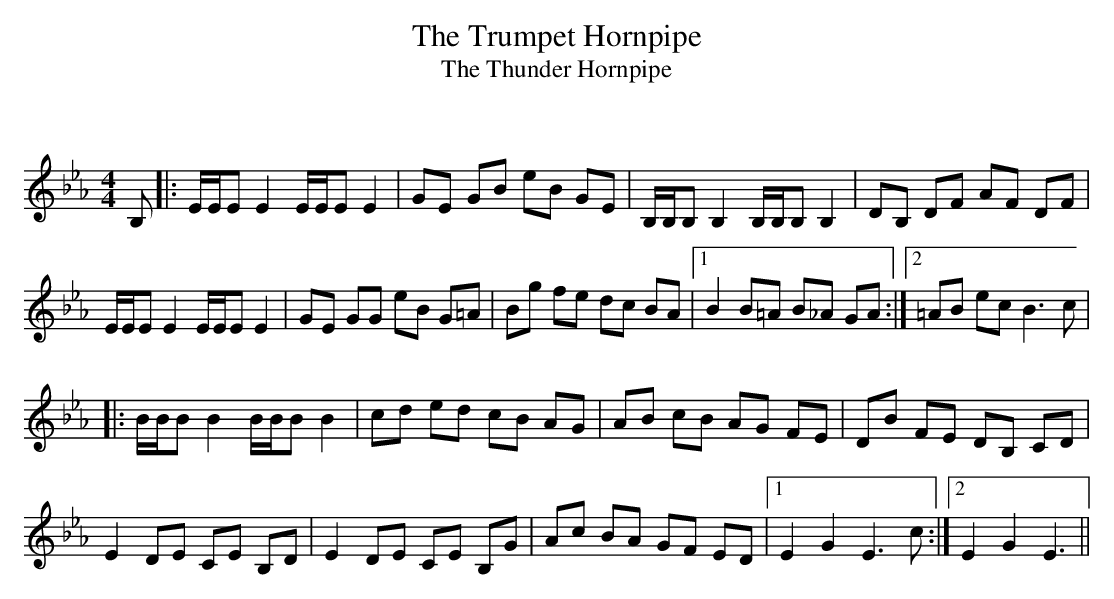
X:1
T: The Trumpet Hornpipe
T: The Thunder Hornpipe
C:
Q: 232
K:Eb
M:4/4
L:1/8
B,|:E1/2E1/2E E2 E1/2E1/2E E2|GE GB eB GE|B,1/2B,1/2B, B,2 B,1/2B,1/2B, B,2|DB, DF AF DF|
E1/2E1/2E E2 E1/2E1/2E E2|GE GG eB G=A|Bg fe dc BA|1B2 B=A B_A GA:|2=AB ec B3c|
|:B1/2B1/2B B2 B1/2B1/2B B2|cd ed cB AG|AB cB AG FE|DB FE DB, CD|
E2 DE CE B,D|E2 DE CE B,G|Ac BA GF ED|1E2 G2 E3c:|2E2 G2 E3||
